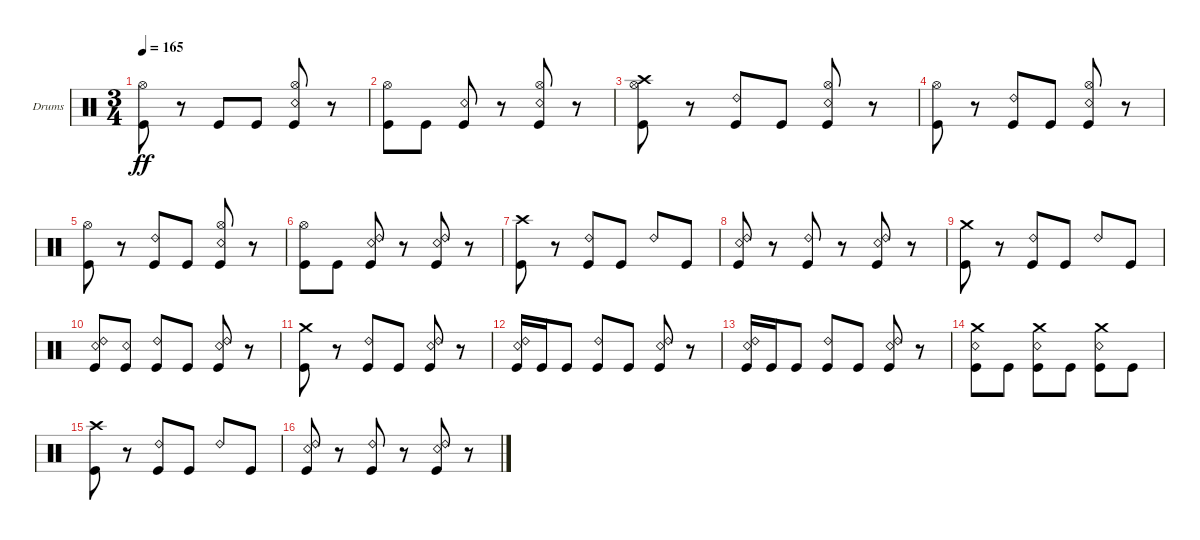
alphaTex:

\bracketExtendMode groupsimilarinstruments
\firstSystemTrackNameOrientation horizontal
\otherSystemsTrackNameOrientation horizontal
\track ("Drumkit" "Drums") {instrument percussion}
\staff {score}
\articulation defaults
\ts (3 4)
\tempo 165
\clef neutral
\ks c
("Kick (hit)" "Hi-Hat (open)").8{dy ff} r.8 "Kick (hit)".8 "Kick (hit)".8 ("Kick (hit)" "Hi-Hat (open)" "Snare (rim shot)").8 r.8 |
("Kick (hit)" "Hi-Hat (open)").8 "Kick (hit)".8 ("Kick (hit)" "Snare (rim shot)").8 r.8 ("Kick (hit)" "Hi-Hat (open)" "Snare (rim shot)").8 r.8 |
("Kick (hit)" "Hi-Hat (open)" "Crash high (hit)").8 r.8 ("Kick (hit)" "Ride (bell) 2").8 "Kick (hit)".8 ("Kick (hit)" "Snare (rim shot)" "Hi-Hat (open)").8 r.8 |
("Kick (hit)" "Hi-Hat (open)").8 r.8 ("Kick (hit)" "Ride (bell) 2").8 "Kick (hit)".8 ("Kick (hit)" "Hi-Hat (open)" "Snare (rim shot)").8 r.8 |
("Kick (hit)" "Hi-Hat (open)").8 r.8 ("Kick (hit)" "Ride (bell) 2").8 "Kick (hit)".8 ("Kick (hit)" "Hi-Hat (open)" "Snare (rim shot)").8 r.8 |
("Kick (hit)" "Hi-Hat (open)").8 "Kick (hit)".8 ("Kick (hit)" "Snare (rim shot)" "Ride (bell) 2").8 r.8 ("Kick (hit)" "Snare (rim shot)" "Ride (bell) 2").8 r.8 |
("Kick (hit)" "Crash high (hit)").8 r.8 ("Kick (hit)" "Ride (bell) 2").8 "Kick (hit)".8 "Ride (bell) 2".8 "Kick (hit)".8 |
("Kick (hit)" "Ride (bell) 2" "Snare (rim shot)").8 r.8 ("Kick (hit)" "Ride (bell) 2").8 r.8 ("Kick (hit)" "Ride (bell) 2" "Snare (rim shot)").8 r.8 |
("Kick (hit)" "Crash medium (hit)").8 r.8 ("Kick (hit)" "Ride (bell) 2").8 "Kick (hit)".8 "Ride (bell) 2".8 "Kick (hit)".8 |
("Kick (hit)" "Ride (bell) 2" "Snare (rim shot)").8 ("Kick (hit)" "Snare (rim shot)").8 ("Kick (hit)" "Ride (bell) 2").8 "Kick (hit)".8 ("Kick (hit)" "Ride (bell) 2" "Snare (rim shot)").8 r.8 |
("Kick (hit)" "Crash medium (hit)").8 r.8 ("Kick (hit)" "Ride (bell) 2").8 "Kick (hit)".8 ("Kick (hit)" "Snare (rim shot)" "Ride (bell) 2").8 r.8 |
("Kick (hit)" "Snare (rim shot)" "Ride (bell) 2").16 "Kick (hit)".16 "Kick (hit)".8 ("Kick (hit)" "Ride (bell) 2").8 "Kick (hit)".8 ("Kick (hit)" "Snare (rim shot)" "Ride (bell) 2").8 r.8 |
("Kick (hit)" "Snare (rim shot)" "Ride (bell) 2").16 "Kick (hit)".16 "Kick (hit)".8 ("Kick (hit)" "Ride (bell) 2").8 "Kick (hit)".8 ("Kick (hit)" "Snare (rim shot)" "Ride (bell) 2").8 r.8 |
("Kick (hit)" "Crash medium (hit)" "Snare (rim shot)").8 "Kick (hit)".8 ("Kick (hit)" "Crash medium (hit)" "Snare (rim shot)").8 "Kick (hit)".8 ("Kick (hit)" "Crash medium (hit)" "Snare (rim shot)").8 "Kick (hit)".8 |
("Kick (hit)" "Crash high (hit)").8 r.8 ("Kick (hit)" "Ride (bell) 2").8 "Kick (hit)".8 "Ride (bell) 2".8 "Kick (hit)".8 |
("Kick (hit)" "Ride (bell) 2" "Snare (rim shot)").8 r.8 ("Kick (hit)" "Ride (bell) 2").8 r.8 ("Kick (hit)" "Ride (bell) 2" "Snare (rim shot)").8 r.8
